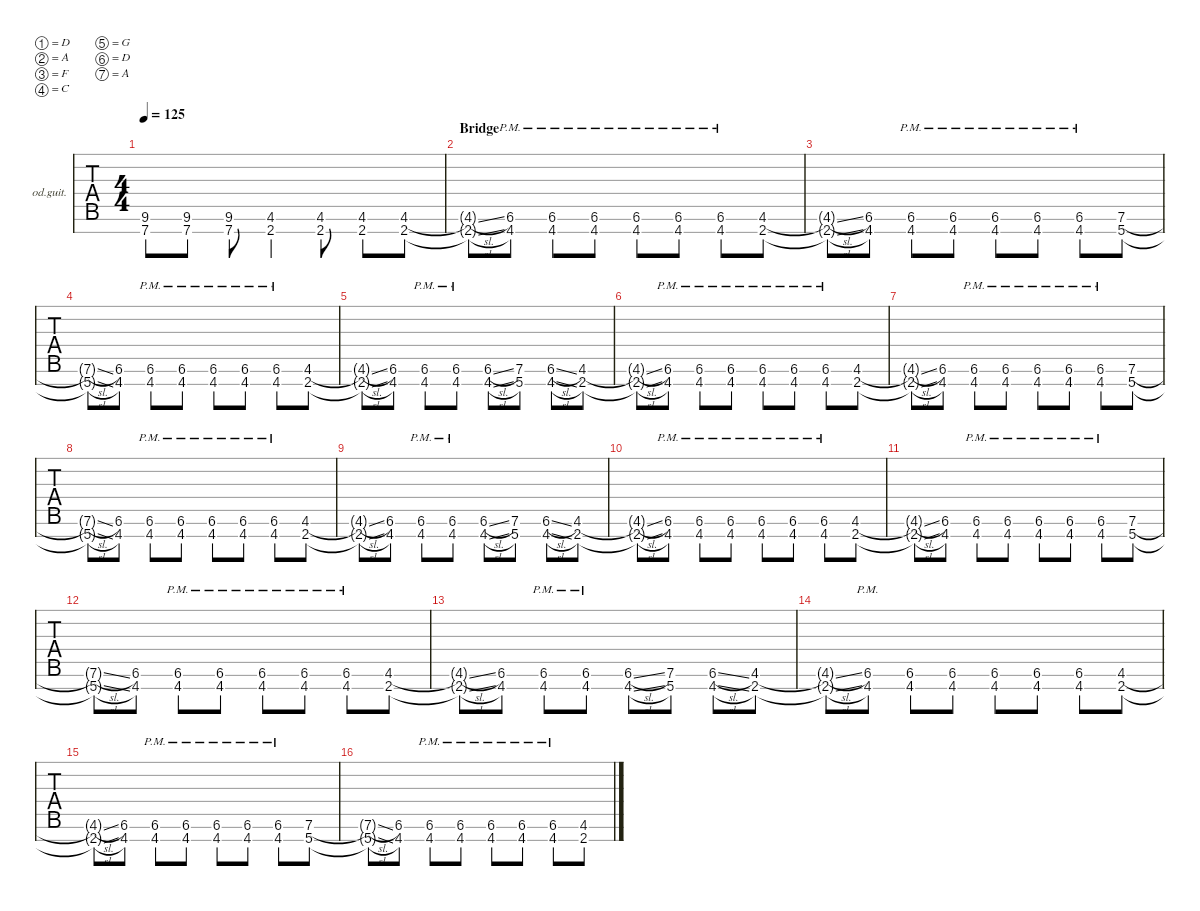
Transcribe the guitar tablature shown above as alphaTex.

\defaultSystemsLayout 4
\hideDynamics
\bracketExtendMode nobrackets
\firstSystemTrackNameOrientation horizontal
\otherSystemsTrackNameOrientation horizontal
\track ("7str" "od.guit.") {defaultSystemsLayout 4 solo instrument overdrivenguitar}
\staff {tabs}
\tuning (D4 A3 F3 C3 G2 D2 A1)
\ts (4 4)
\scale
1.22298
\tempo 125
\accidentals auto
\clef g2
\ottava regular
\simile none
\scale
0.943358
\ks c#minor
(9.6{t acc forcenatural} 7.7{t acc forcenatural}).8{dy mf beam Up} (9.6{acc forcenatural} 7.7{acc forcenatural}).8{beam Up} (9.6{acc forcenatural} 7.7{acc forcenatural}).8{beam Up} (4.6{acc #} 2.7{acc forcenatural}).4{beam Up} (4.6{acc #} 2.7{acc forcenatural}).8{beam Up} (4.6{acc #} 2.7{acc forcenatural}).8{beam Up} (4.6{acc #} 2.7{acc forcenatural}).8{beam Up} |
\section ("" "Bridge")
\scale
0.925674
\scale
1.20972 (4.6{sl t acc #} 2.7{sl t acc forcenatural}).8 (6.6{pm acc #} 4.7{pm acc #}).8{beam Up} (6.6{pm acc #} 4.7{pm acc #}).8{beam Up} (6.6{pm acc #} 4.7{pm acc #}).8{beam Up} (6.6{pm acc #} 4.7{pm acc #}).8{beam Up} (6.6{pm acc #} 4.7{pm acc #}).8{beam Up} (6.6{pm acc #} 4.7{pm acc #}).8{beam Up} (4.6{acc #} 2.7{acc forcenatural}).8{beam Up} |
\scale
0.925674
\scale
0.930095 (4.6{sl t acc #} 2.7{sl t acc forcenatural}).8{beam Up} (6.6{acc #} 4.7{acc #}).8{beam Up} (6.6{pm acc #} 4.7{pm acc #}).8{beam Up} (6.6{pm acc #} 4.7{pm acc #}).8{beam Up} (6.6{pm acc #} 4.7{pm acc #}).8{beam Up} (6.6{pm acc #} 4.7{pm acc #}).8{beam Up} (6.6{pm acc #} 4.7{pm acc #}).8{beam Up} (7.6{acc forcenatural} 5.7{acc forcenatural}).8{beam Up} |
\scale
0.925674
\scale
0.930095 (7.6{sl t acc forcenatural} 5.7{sl t acc forcenatural}).8{beam Up} (6.6{acc #} 4.7{acc #}).8{beam Up} (6.6{pm acc #} 4.7{pm acc #}).8{beam Up} (6.6{pm acc #} 4.7{pm acc #}).8{beam Up} (6.6{pm acc #} 4.7{pm acc #}).8{beam Up} (6.6{pm acc #} 4.7{pm acc #}).8{beam Up} (6.6{pm acc #} 4.7{pm acc #}).8{beam Up} (4.6{acc #} 2.7{acc forcenatural}).8{beam Up} |
\scale
1.20972
\scale
0.930095 (4.6{sl t acc #} 2.7{sl t acc forcenatural}).8 (6.6{acc #} 4.7{acc #}).8 (6.6{pm acc #} 4.7{pm acc #}).8 (6.6{pm acc #} 4.7{pm acc #}).8 (6.6{sl acc #} 4.7{sl acc #}).8 (7.6{acc forcenatural} 5.7{acc forcenatural}).8 (6.6{sl acc #} 4.7{sl acc #}).8 (4.6{acc #} 2.7{acc forcenatural}).8 |
\scale
0.930095
\scale
1.20972 (4.6{sl t acc #} 2.7{sl t acc forcenatural}).8 (6.6{pm acc #} 4.7{pm acc #}).8 (6.6{pm acc #} 4.7{pm acc #}).8 (6.6{pm acc #} 4.7{pm acc #}).8 (6.6{pm acc #} 4.7{pm acc #}).8 (6.6{pm acc #} 4.7{pm acc #}).8 (6.6{pm acc #} 4.7{pm acc #}).8 (4.6{acc #} 2.7{acc forcenatural}).8 |
\scale
0.930095
\scale
0.930095 (4.6{sl t acc #} 2.7{sl t acc forcenatural}).8 (6.6{acc #} 4.7{acc #}).8 (6.6{pm acc #} 4.7{pm acc #}).8 (6.6{pm acc #} 4.7{pm acc #}).8 (6.6{pm acc #} 4.7{pm acc #}).8 (6.6{pm acc #} 4.7{pm acc #}).8 (6.6{pm acc #} 4.7{pm acc #}).8 (7.6{acc forcenatural} 5.7{acc forcenatural}).8 |
\scale
0.930095
\scale
0.930095 (7.6{sl t acc forcenatural} 5.7{sl t acc forcenatural}).8 (6.6{acc #} 4.7{acc #}).8 (6.6{pm acc #} 4.7{pm acc #}).8 (6.6{pm acc #} 4.7{pm acc #}).8 (6.6{pm acc #} 4.7{pm acc #}).8 (6.6{pm acc #} 4.7{pm acc #}).8 (6.6{pm acc #} 4.7{pm acc #}).8 (4.6{acc #} 2.7{acc forcenatural}).8 |
\scale
1.20972
\scale
0.930095 (4.6{sl t acc #} 2.7{sl t acc forcenatural}).8 (6.6{acc #} 4.7{acc #}).8 (6.6{pm acc #} 4.7{pm acc #}).8 (6.6{pm acc #} 4.7{pm acc #}).8 (6.6{sl acc #} 4.7{sl acc #}).8 (7.6{acc forcenatural} 5.7{acc forcenatural}).8 (6.6{sl acc #} 4.7{sl acc #}).8 (4.6{acc #} 2.7{acc forcenatural}).8 |
\scale
0.930095
\scale
1.20972 (4.6{sl t acc #} 2.7{sl t acc forcenatural}).8 (6.6{pm acc #} 4.7{pm acc #}).8 (6.6{pm acc #} 4.7{pm acc #}).8 (6.6{pm acc #} 4.7{pm acc #}).8 (6.6{pm acc #} 4.7{pm acc #}).8 (6.6{pm acc #} 4.7{pm acc #}).8 (6.6{pm acc #} 4.7{pm acc #}).8 (4.6{acc #} 2.7{acc forcenatural}).8 |
\scale
0.930095
\scale
0.930095 (4.6{sl t acc #} 2.7{sl t acc forcenatural}).8 (6.6{acc #} 4.7{acc #}).8 (6.6{pm acc #} 4.7{pm acc #}).8 (6.6{pm acc #} 4.7{pm acc #}).8 (6.6{pm acc #} 4.7{pm acc #}).8 (6.6{pm acc #} 4.7{pm acc #}).8 (6.6{pm acc #} 4.7{pm acc #}).8 (7.6{acc forcenatural} 5.7{acc forcenatural}).8 |
\scale
0.930095
\scale
0.930095 (7.6{sl t acc forcenatural} 5.7{sl t acc forcenatural}).8 (6.6{acc #} 4.7{acc #}).8 (6.6{pm acc #} 4.7{pm acc #}).8 (6.6{pm acc #} 4.7{pm acc #}).8 (6.6{pm acc #} 4.7{pm acc #}).8 (6.6{pm acc #} 4.7{pm acc #}).8 (6.6{pm acc #} 4.7{pm acc #}).8 (4.6{acc #} 2.7{acc forcenatural}).8 |
\scale
1.20972
\scale
0.930095 (4.6{sl t acc #} 2.7{sl t acc forcenatural}).8 (6.6{acc #} 4.7{acc #}).8 (6.6{pm acc #} 4.7{pm acc #}).8 (6.6{pm acc #} 4.7{pm acc #}).8 (6.6{sl acc #} 4.7{sl acc #}).8 (7.6{acc forcenatural} 5.7{acc forcenatural}).8 (6.6{sl acc #} 4.7{sl acc #}).8 (4.6{acc #} 2.7{acc forcenatural}).8 |
\scale
1.20529
\scale
1.20529 (4.6{sl t acc #} 2.7{sl t acc forcenatural}).8 (6.6{pm acc #} 4.7{pm acc #}).8 (6.6{acc #} 4.7{acc #}).8 (6.6{acc #} 4.7{acc #}).8 (6.6{acc #} 4.7{acc #}).8 (6.6{acc #} 4.7{acc #}).8 (6.6{acc #} 4.7{acc #}).8 (4.6{acc #} 2.7{acc forcenatural}).8 |
\scale
0.925674
\scale
0.925674 (4.6{sl t acc #} 2.7{sl t acc forcenatural}).8 (6.6{acc #} 4.7{acc #}).8 (6.6{pm acc #} 4.7{pm acc #}).8 (6.6{pm acc #} 4.7{pm acc #}).8 (6.6{pm acc #} 4.7{pm acc #}).8 (6.6{pm acc #} 4.7{pm acc #}).8 (6.6{pm acc #} 4.7{pm acc #}).8 (7.6{acc forcenatural} 5.7{acc forcenatural}).8 |
\scale
0.925674
\scale
0.925674 (7.6{sl t acc forcenatural} 5.7{sl t acc forcenatural}).8 (6.6{acc #} 4.7{acc #}).8 (6.6{pm acc #} 4.7{pm acc #}).8 (6.6{pm acc #} 4.7{pm acc #}).8 (6.6{pm acc #} 4.7{pm acc #}).8 (6.6{pm acc #} 4.7{pm acc #}).8 (6.6{pm acc #} 4.7{pm acc #}).8 (4.6{acc #} 2.7{acc forcenatural}).8
